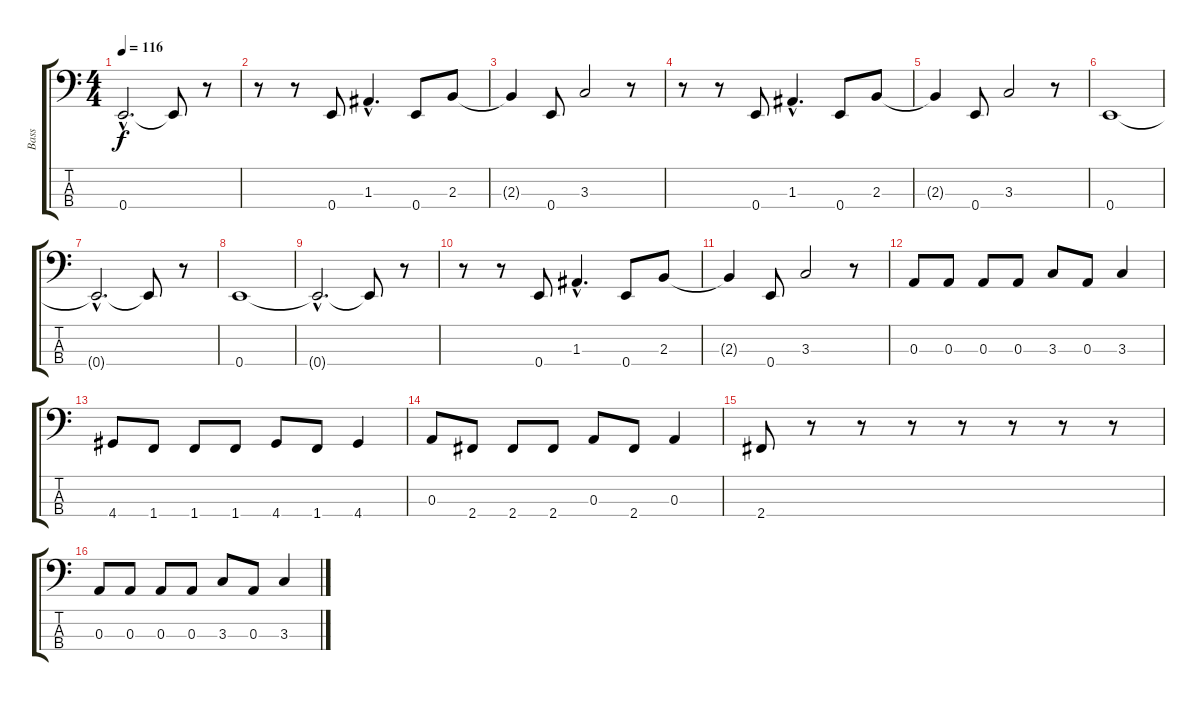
\track ("Bass" "Bass") {instrument electricbassfinger}
\staff {score tabs}
\tuning (G2 D2 A1 E1) {hide}
\ts (4 4)
\tempo 116
\clef f4
\ks c
0.4{hac t}.2{d dy f} 0.4{t}.8 r.8 |
r.8 r.8 0.4.8 1.3{hac}.4{d} 0.4.8 2.3.8 |
2.3{t}.4 0.4.8 3.3.2 r.8 |
r.8 r.8 0.4.8 1.3{hac}.4{d} 0.4.8 2.3.8 |
2.3{t}.4 0.4.8 3.3.2 r.8 |
0.4.1 |
0.4{hac t}.2{d} 0.4{t}.8 r.8 |
0.4.1 |
0.4{hac t}.2{d} 0.4{t}.8 r.8 |
r.8 r.8 0.4.8 1.3{hac}.4{d} 0.4.8 2.3.8 |
2.3{t}.4 0.4.8 3.3.2 r.8 |
0.3.8 0.3.8 0.3.8 0.3.8 3.3.8 0.3.8 3.3.4 |
4.4.8 1.4.8 1.4.8 1.4.8 4.4.8 1.4.8 4.4.4 |
0.3.8 2.4.8 2.4.8 2.4.8 0.3.8 2.4.8 0.3.4 |
2.4.8 r.8 r.8 r.8 r.8 r.8 r.8 r.8 |
0.3.8 0.3.8 0.3.8 0.3.8 3.3.8 0.3.8 3.3.4
